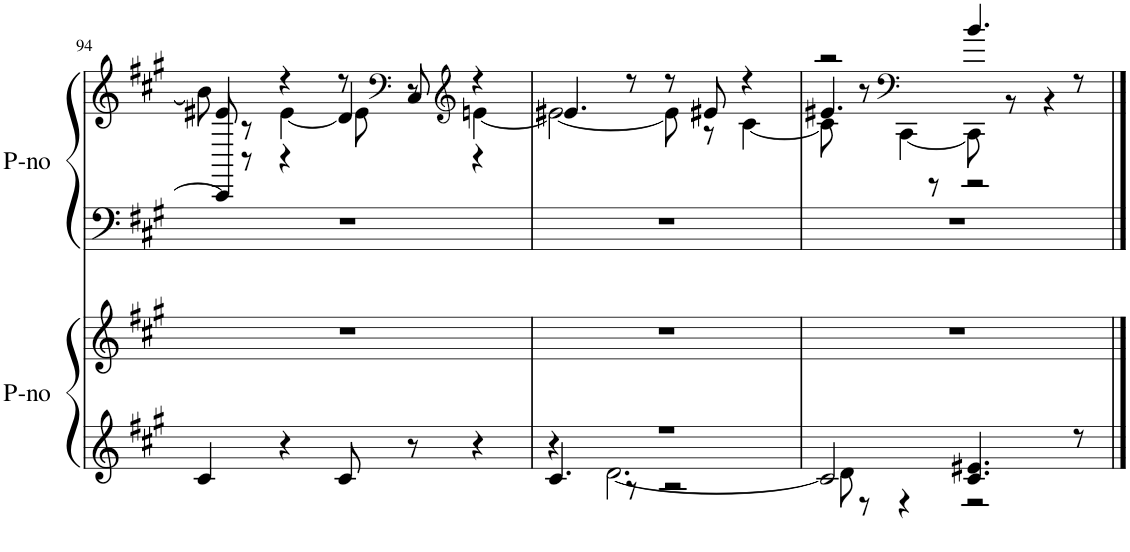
**kern	**kern	**kern	**kern
*part2	*part2	*part1	*part1
*staff4	*staff3	*staff2	*staff1
*I"Piano	*	*I"Piano	*
*I'P-no	*	*I'P-no	*
!!LO:PB:g=z
*clefG2	*clefG2	*clefF4	*clefG2
*k[f#c#g#]	*k[f#c#g#]	*k[f#c#g#]	*k[f#c#g#]
*M4/4	*M4/4	*M4/4	*M4/4
=94	=94	=94	=94
*	*	*	*^
*	*	*	*	*^
4c#/	1r	1r	4e#X/	8b\]	8CC#/]
.	.	.	.	8r	8r
4r	.	.	4r	[4e#\	4r
8c#/	.	.	8r	8e#\]	4d/
*	*	*	*clefF4	*	*
8r	.	.	8C#/	8r	.
*	*	*	*clefG2	*	*
4r	.	.	4r	[4en\	4r
*	*	*	*	*v	*v
=95	=95	=95	=95	=95
*^	*	*	*	*
*	*^	*	*	*	*
1r	4r	4.c#/	1r	1r	4.e#X/	2e\_
.	[2.d\	.	.	.	.	.
.	.	8r	.	.	8r	.
.	.	2r	.	.	8r	8e\]
.	.	.	.	.	8e#X/	8r
.	.	.	.	.	4r	[4c#\
*	*v	*v	*	*	*	*
=96	=96	=96	=96	=96	=96
*	*	*	*	*	*^
2c#/	8d\]	1r	1r	2r	8c#\]	4.e#X/
.	8r	.	.	.	8r	.
*	*	*	*	*clefF4	*	*
.	4r	.	.	.	[4CC#\	.
.	.	.	.	.	.	8r
4.c#/ 4.e#X/	2r	.	.	4.b/	8CC#\]	2r
.	.	.	.	.	8r	.
.	.	.	.	.	4r	.
8r	.	.	.	8r	.	.
*v	*v	*	*	*v	*v	*v
==	==	==	==
*-	*-	*-	*-
